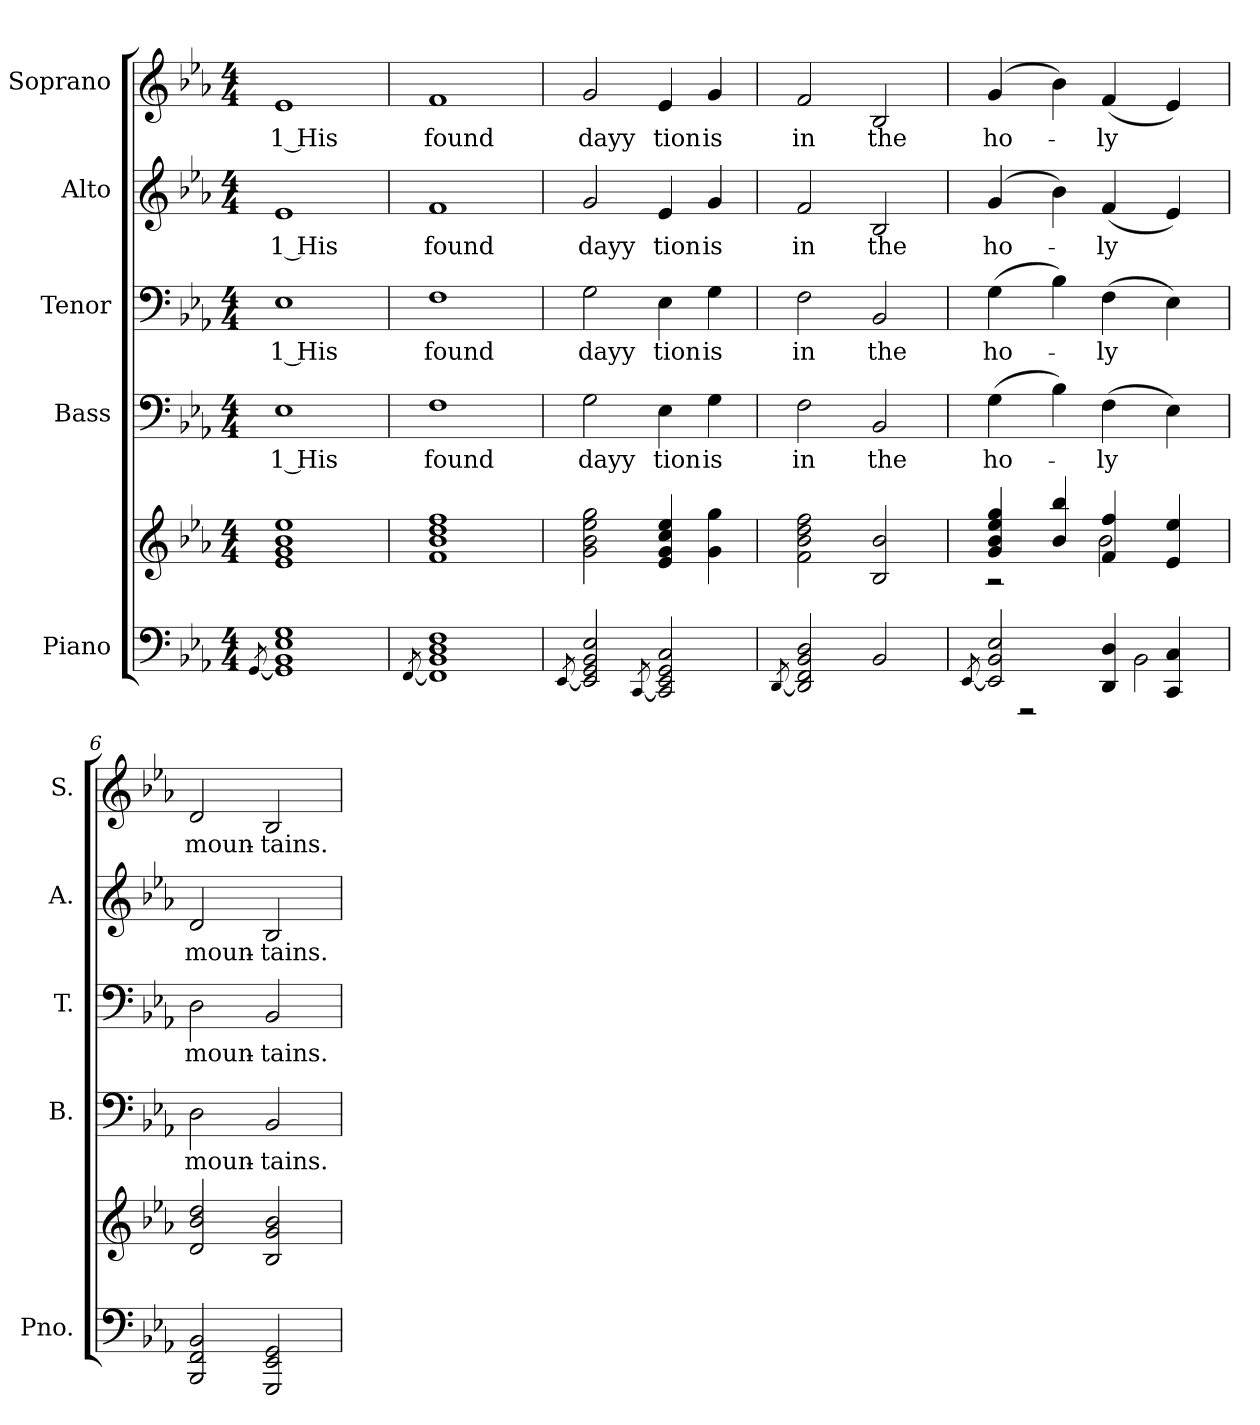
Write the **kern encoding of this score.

**kern	**kern	**kern	**text	**kern	**text	**kern	**text	**kern	**text
*part5	*part5	*part4	*part4	*part3	*part3	*part2	*part2	*part1	*part1
*staff6	*staff5	*staff4	*staff4	*staff3	*staff3	*staff2	*staff2	*staff1	*staff1
*I"Piano	*	*I"Bass	*	*I"Tenor	*	*I"Alto	*	*I"Soprano	*
*I'Pno.	*	*I'B.	*	*I'T.	*	*I'A.	*	*I'S.	*
!!LO:PB:g=z
*clefF4	*clefG2	*clefF4	*	*clefF4	*	*clefG2	*	*clefG2	*
*k[b-e-a-]	*k[b-e-a-]	*k[b-e-a-]	*	*k[b-e-a-]	*	*k[b-e-a-]	*	*k[b-e-a-]	*
*E-:	*E-:	*E-:	*	*E-:	*	*E-:	*	*E-:	*
*M4/4	*M4/4	*M4/4	*	*M4/4	*	*M4/4	*	*M4/4	*
*MM190	*MM190	*MM190	*	*MM190	*	*MM190	*	*MM190	*
=1	=1	=1	=1	=1	=1	=1	=1	=1	=1
[<8qGGi/	.	.	.	.	.	.	.	.	.
!	!	!	!LO:LY:b:color=#000000	!	!	!	!	!	!
!	!	!	!	!	!LO:LY:b:color=#000000	!	!	!	!
!	!	!	!	!	!	!	!LO:LY:b:color=#000000	!	!
!	!	!	!	!	!	!	!	!	!LO:LY:b:color=#000000
1GGi] 1BB-i 1E-i 1Gi	1e-i 1gi 1b-i 1ee-i	1E-i	1 His	1E-i	1 His	1e-i	1 His	1e-i	1 His
=2	=2	=2	=2	=2	=2	=2	=2	=2	=2
[<8qFFi/	.	.	.	.	.	.	.	.	.
!	!	!	!LO:LY:b:color=#000000	!	!	!	!	!	!
!	!	!	!	!	!LO:LY:b:color=#000000	!	!	!	!
!	!	!	!	!	!	!	!LO:LY:b:color=#000000	!	!
!	!	!	!	!	!	!	!	!	!LO:LY:b:color=#000000
1FFi] 1BB-i 1Di 1Fi	1fi 1b-i 1ddi 1ffi	1Fi	found	1Fi	found	1fi	found	1fi	found
=3	=3	=3	=3	=3	=3	=3	=3	=3	=3
[<8qEE-i/	.	.	.	.	.	.	.	.	.
!	!	!	!LO:LY:b:color=#000000	!	!	!	!	!	!
!	!	!	!	!	!LO:LY:b:color=#000000	!	!	!	!
!	!	!	!	!	!	!	!LO:LY:b:color=#000000	!	!
!	!	!	!	!	!	!	!	!	!LO:LY:b:color=#000000
2EE-i/] 2GGi 2BB-i 2E-i	2gi\ 2b-i 2ee-i 2ggi	2Gi\	dayy	2Gi\	dayy	2gi/	dayy	2gi/	dayy
[<8qCCi/	.	.	.	.	.	.	.	.	.
!	!	!	!LO:LY:b:color=#000000	!	!	!	!	!	!
!	!	!	!	!	!LO:LY:b:color=#000000	!	!	!	!
!	!	!	!	!	!	!	!LO:LY:b:color=#000000	!	!
!	!	!	!	!	!	!	!	!	!LO:LY:b:color=#000000
2CCi/] 2EE-i 2GGi 2Ci	4e-i/ 4gi 4cci 4ee-i	4E-i\	tion	4E-i\	tion	4e-i/	tion	4e-i/	tion
!	!	!	!LO:LY:b:color=#000000	!	!	!	!	!	!
!	!	!	!	!	!LO:LY:b:color=#000000	!	!	!	!
!	!	!	!	!	!	!	!LO:LY:b:color=#000000	!	!
!	!	!	!	!	!	!	!	!	!LO:LY:b:color=#000000
.	4gi\ 4ggi	4Gi\	is	4Gi\	is	4gi/	is	4gi/	is
=4	=4	=4	=4	=4	=4	=4	=4	=4	=4
[<8qDDi/	.	.	.	.	.	.	.	.	.
!	!	!	!LO:LY:b:color=#000000	!	!	!	!	!	!
!	!	!	!	!	!LO:LY:b:color=#000000	!	!	!	!
!	!	!	!	!	!	!	!LO:LY:b:color=#000000	!	!
!	!	!	!	!	!	!	!	!	!LO:LY:b:color=#000000
2DDi/] 2FFi 2BB-i 2Di	2fi\ 2b-i 2ddi 2ffi	2Fi\	in	2Fi\	in	2fi/	in	2fi/	in
!	!	!	!LO:LY:b:color=#000000	!	!	!	!	!	!
!	!	!	!	!	!LO:LY:b:color=#000000	!	!	!	!
!	!	!	!	!	!	!	!LO:LY:b:color=#000000	!	!
!	!	!	!	!	!	!	!	!	!LO:LY:b:color=#000000
2BB-i/	2B-i/ 2b-i	2BB-i/	the	2BB-i/	the	2B-i/	the	2B-i/	the
!!LO:PB:g=z
=5	=5	=5	=5	=5	=5	=5	=5	=5	=5
*^	*	*	*	*	*	*	*	*	*
[<8qEE-i/	8qryy	.	.	.	.	.	.	.	.	.
*	*	*^	*	*	*	*	*	*	*	*
!	!	!	!	!	!LO:LY:b:color=#000000	!	!	!	!	!	!
!	!	!	!	!	!	!	!LO:LY:b:color=#000000	!	!	!	!
!	!	!	!	!	!	!	!	!	!LO:LY:b:color=#000000	!	!
!	!	!	!	!	!	!	!	!	!	!	!LO:LY:b:color=#000000
2EE-i/] 2BB-i 2E-i	2r	4gi/ 4b-i 4ee-i 4ggi	2r	(4Gi\	ho-	(4Gi\	ho-	(4gi/	ho-	(4gi/	ho-
.	.	4b-i/ 4bb-i	.	4B-i\)	.	4B-i\)	.	4b-i\)	.	4b-i\)	.
!	!	!	!	!	!LO:LY:b:color=#000000	!	!	!	!	!	!
!	!	!	!	!	!	!	!LO:LY:b:color=#000000	!	!	!	!
!	!	!	!	!	!	!	!	!	!LO:LY:b:color=#000000	!	!
!	!	!	!	!	!	!	!	!	!	!	!LO:LY:b:color=#000000
4DDi/ 4Di	2BB-i\	4fi/ 4ffi	2b-i\	(4Fi\	-ly	(4Fi\	-ly	(4fi/	-ly	(4fi/	-ly
4CCi/ 4Ci	.	4e-i/ 4ee-i	.	4E-i\)	.	4E-i\)	.	4e-i/)	.	4e-i/)	.
*v	*v	*	*	*	*	*	*	*	*	*	*
*	*v	*v	*	*	*	*	*	*	*	*
=6	=6	=6	=6	=6	=6	=6	=6	=6	=6
!	!	!	!LO:LY:b:color=#000000	!	!	!	!	!	!
!	!	!	!	!	!LO:LY:b:color=#000000	!	!	!	!
!	!	!	!	!	!	!	!LO:LY:b:color=#000000	!	!
!	!	!	!	!	!	!	!	!	!LO:LY:b:color=#000000
2BBB-i/ 2FFi 2BB-i	2di/ 2b-i 2ddi	2Di\	moun-	2Di\	moun-	2di/	moun-	2di/	moun-
!	!	!	!LO:LY:b:color=#000000	!	!	!	!	!	!
!	!	!	!	!	!LO:LY:b:color=#000000	!	!	!	!
!	!	!	!	!	!	!	!LO:LY:b:color=#000000	!	!
!	!	!	!	!	!	!	!	!	!LO:LY:b:color=#000000
2GGGi/ 2EE-i 2GGi	2B-i/ 2gi 2b-i	2BB-i/	-tains.	2BB-i/	-tains.	2B-i/	-tains.	2B-i/	-tains.
=	=	=	=	=	=	=	=	=	=
*-	*-	*-	*-	*-	*-	*-	*-	*-	*-
